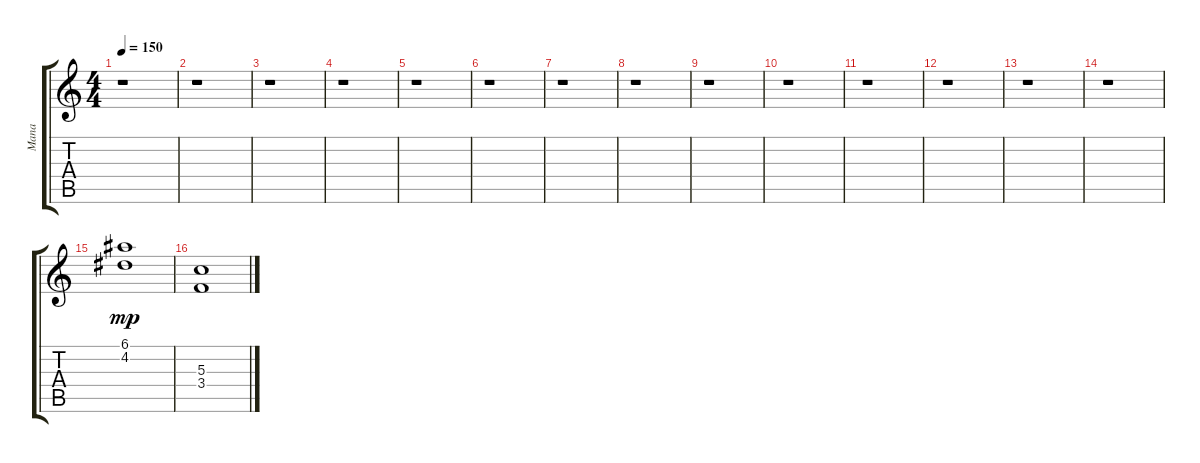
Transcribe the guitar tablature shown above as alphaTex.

\track ("Mana" "Mana") {instrument distortionguitar}
\staff {score tabs}
\tuning (E4 B3 G3 D3 A2 E2) {hide}
\ts (4 4)
\tempo 150
\clef g2
\ks c
r.1{dy mp} |
r.1 |
r.1 |
r.1 |
r.1 |
r.1 |
r.1 |
r.1 |
r.1 |
r.1 |
r.1 |
r.1 |
r.1 |
r.1 |
(6.1 4.2).1 |
(5.3 3.4).1
